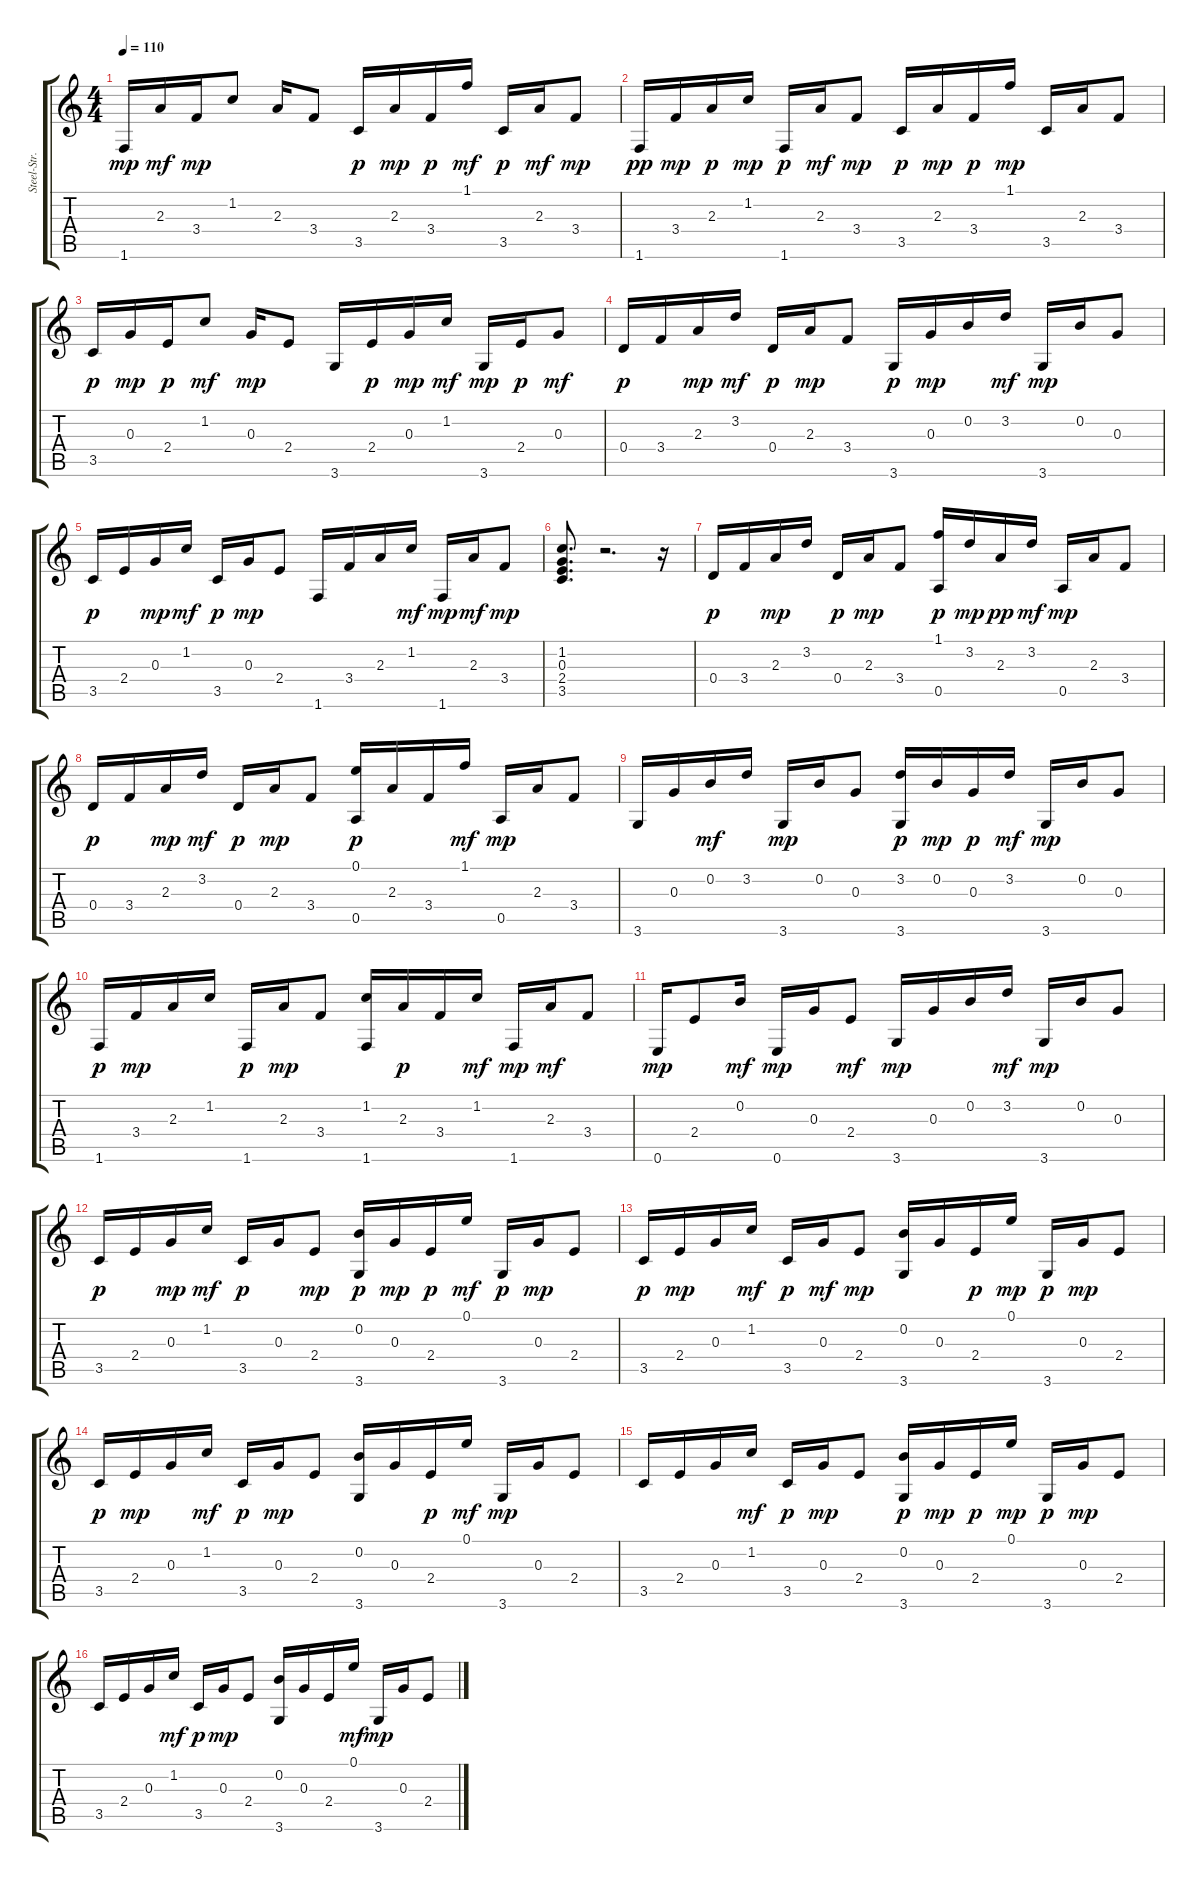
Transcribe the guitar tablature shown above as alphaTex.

\track ("Steel-Str.Gt.       " "Steel-Str.") {instrument acousticguitarsteel}
\staff {score tabs}
\tuning (E4 B3 G3 D3 A2 E2) {hide}
\ts (4 4)
\tempo 110
\clef g2
\ks c
1.6.16{dy mp} 2.3.16{dy mf} 3.4.16{dy mp} 1.2.8 2.3.16 3.4.8 3.5.16{dy p} 2.3.16{dy mp} 3.4.16{dy p} 1.1.16{dy mf} 3.5.16{dy p} 2.3.16{dy mf} 3.4.8{dy mp} |
1.6.16{dy pp} 3.4.16{dy mp} 2.3.16{dy p} 1.2.16{dy mp} 1.6.16{dy p} 2.3.16{dy mf} 3.4.8{dy mp} 3.5.16{dy p} 2.3.16{dy mp} 3.4.16{dy p} 1.1.16{dy mp} 3.5.16 2.3.16 3.4.8 |
3.5.16{dy p} 0.3.16{dy mp} 2.4.16{dy p} 1.2.8{dy mf} 0.3.16{dy mp} 2.4.8 3.6.16 2.4.16{dy p} 0.3.16{dy mp} 1.2.16{dy mf} 3.6.16{dy mp} 2.4.16{dy p} 0.3.8{dy mf} |
0.4.16{dy p} 3.4.16 2.3.16{dy mp} 3.2.16{dy mf} 0.4.16{dy p} 2.3.16{dy mp} 3.4.8 3.6.16{dy p} 0.3.16{dy mp} 0.2.16 3.2.16{dy mf} 3.6.16{dy mp} 0.2.16 0.3.8 |
3.5.16{dy p} 2.4.16 0.3.16{dy mp} 1.2.16{dy mf} 3.5.16{dy p} 0.3.16{dy mp} 2.4.8 1.6.16 3.4.16 2.3.16 1.2.16{dy mf} 1.6.16{dy mp} 2.3.16{dy mf} 3.4.8{dy mp} |
(1.2 0.3 2.4 3.5).8{d} r.2{d} r.16 |
0.4.16{dy p} 3.4.16 2.3.16{dy mp} 3.2.16 0.4.16{dy p} 2.3.16{dy mp} 3.4.8 (1.1 0.5).16{dy p} 3.2.16{dy mp} 2.3.16{dy pp} 3.2.16{dy mf} 0.5.16{dy mp} 2.3.16 3.4.8 |
0.4.16{dy p} 3.4.16 2.3.16{dy mp} 3.2.16{dy mf} 0.4.16{dy p} 2.3.16{dy mp} 3.4.8 (0.1 0.5).16{dy p} 2.3.16 3.4.16 1.1.16{dy mf} 0.5.16{dy mp} 2.3.16 3.4.8 |
3.6.16 0.3.16 0.2.16{dy mf} 3.2.16 3.6.16{dy mp} 0.2.16 0.3.8 (3.2 3.6).16{dy p} 0.2.16{dy mp} 0.3.16{dy p} 3.2.16{dy mf} 3.6.16{dy mp} 0.2.16 0.3.8 |
1.6.16{dy p} 3.4.16{dy mp} 2.3.16 1.2.16 1.6.16{dy p} 2.3.16{dy mp} 3.4.8 (1.2 1.6).16 2.3.16{dy p} 3.4.16 1.2.16{dy mf} 1.6.16{dy mp} 2.3.16{dy mf} 3.4.8 |
0.6.16{dy mp} 2.4.8 0.2.16{dy mf} 0.6.16{dy mp} 0.3.16 2.4.8{dy mf} 3.6.16{dy mp} 0.3.16 0.2.16 3.2.16{dy mf} 3.6.16{dy mp} 0.2.16 0.3.8 |
3.5.16{dy p} 2.4.16 0.3.16{dy mp} 1.2.16{dy mf} 3.5.16{dy p} 0.3.16 2.4.8{dy mp} (0.2 3.6).16{dy p} 0.3.16{dy mp} 2.4.16{dy p} 0.1.16{dy mf} 3.6.16{dy p} 0.3.16{dy mp} 2.4.8 |
3.5.16{dy p} 2.4.16{dy mp} 0.3.16 1.2.16{dy mf} 3.5.16{dy p} 0.3.16{dy mf} 2.4.8{dy mp} (0.2 3.6).16 0.3.16 2.4.16{dy p} 0.1.16{dy mp} 3.6.16{dy p} 0.3.16{dy mp} 2.4.8 |
3.5.16{dy p} 2.4.16{dy mp} 0.3.16 1.2.16{dy mf} 3.5.16{dy p} 0.3.16{dy mp} 2.4.8 (0.2 3.6).16 0.3.16 2.4.16{dy p} 0.1.16{dy mf} 3.6.16{dy mp} 0.3.16 2.4.8 |
3.5.16 2.4.16 0.3.16 1.2.16{dy mf} 3.5.16{dy p} 0.3.16{dy mp} 2.4.8 (0.2 3.6).16{dy p} 0.3.16{dy mp} 2.4.16{dy p} 0.1.16{dy mp} 3.6.16{dy p} 0.3.16{dy mp} 2.4.8 |
3.5.16 2.4.16 0.3.16 1.2.16{dy mf} 3.5.16{dy p} 0.3.16{dy mp} 2.4.8 (0.2 3.6).16 0.3.16 2.4.16 0.1.16{dy mf} 3.6.16{dy mp} 0.3.16 2.4.8
